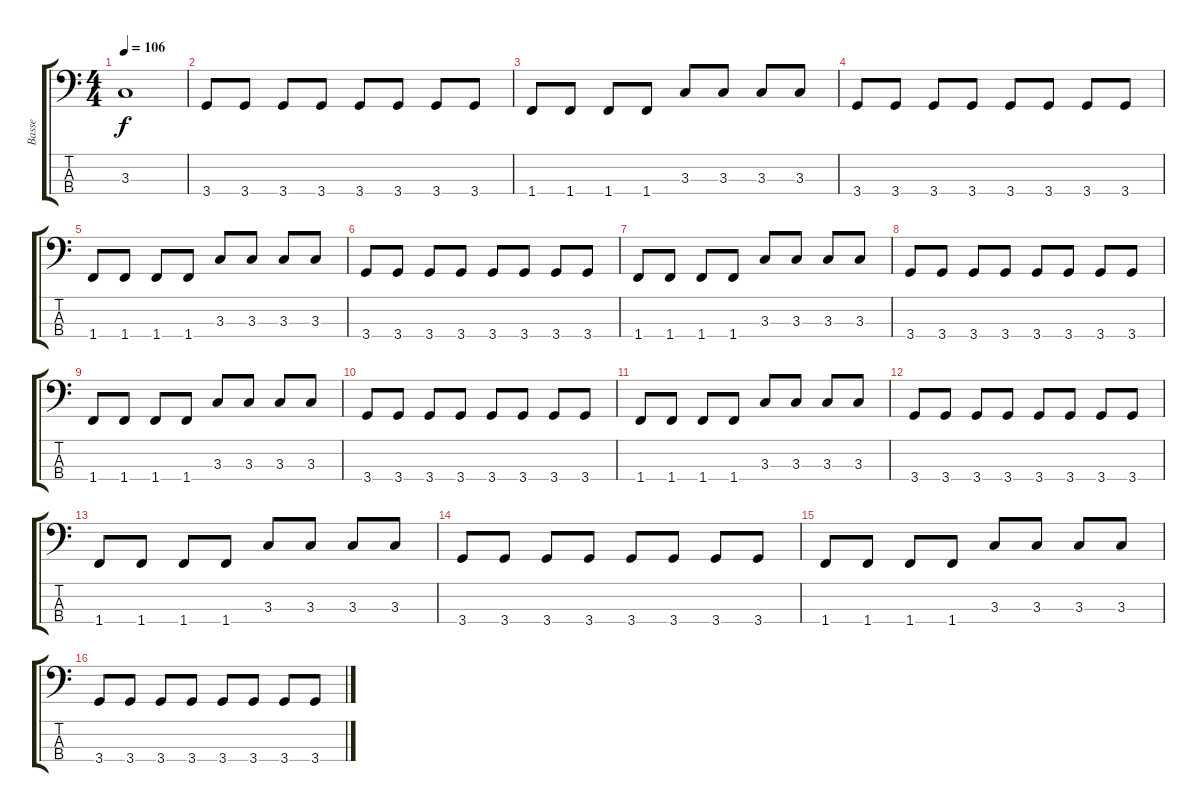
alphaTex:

\track ("Basse" "Basse") {instrument electricbasspick}
\staff {score tabs}
\tuning (G2 D2 A1 E1) {hide}
\ts (4 4)
\tempo 106
\clef f4
\ks c
3.3.1{dy f} |
3.4.8 3.4.8 3.4.8 3.4.8 3.4.8 3.4.8 3.4.8 3.4.8 |
1.4.8 1.4.8 1.4.8 1.4.8 3.3.8 3.3.8 3.3.8 3.3.8 |
3.4.8 3.4.8 3.4.8 3.4.8 3.4.8 3.4.8 3.4.8 3.4.8 |
1.4.8 1.4.8 1.4.8 1.4.8 3.3.8 3.3.8 3.3.8 3.3.8 |
3.4.8 3.4.8 3.4.8 3.4.8 3.4.8 3.4.8 3.4.8 3.4.8 |
1.4.8 1.4.8 1.4.8 1.4.8 3.3.8 3.3.8 3.3.8 3.3.8 |
3.4.8 3.4.8 3.4.8 3.4.8 3.4.8 3.4.8 3.4.8 3.4.8 |
1.4.8 1.4.8 1.4.8 1.4.8 3.3.8 3.3.8 3.3.8 3.3.8 |
3.4.8 3.4.8 3.4.8 3.4.8 3.4.8 3.4.8 3.4.8 3.4.8 |
1.4.8 1.4.8 1.4.8 1.4.8 3.3.8 3.3.8 3.3.8 3.3.8 |
3.4.8 3.4.8 3.4.8 3.4.8 3.4.8 3.4.8 3.4.8 3.4.8 |
1.4.8 1.4.8 1.4.8 1.4.8 3.3.8 3.3.8 3.3.8 3.3.8 |
3.4.8 3.4.8 3.4.8 3.4.8 3.4.8 3.4.8 3.4.8 3.4.8 |
1.4.8 1.4.8 1.4.8 1.4.8 3.3.8 3.3.8 3.3.8 3.3.8 |
3.4.8 3.4.8 3.4.8 3.4.8 3.4.8 3.4.8 3.4.8 3.4.8
